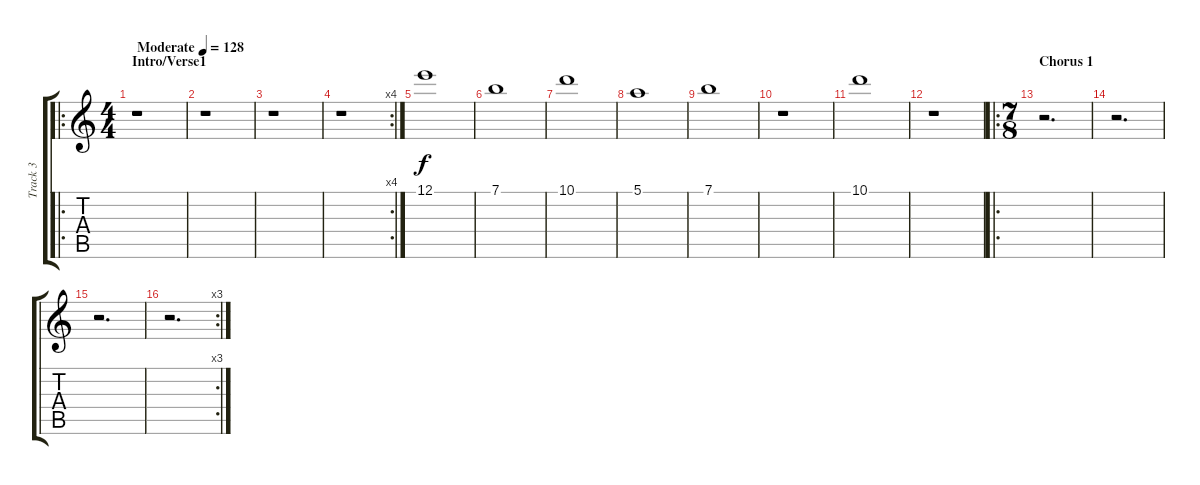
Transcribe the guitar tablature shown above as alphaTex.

\track ("Track 3" "Track 3") {instrument distortionguitar}
\staff {score tabs}
\tuning (E4 B3 G3 D3 A2 E2) {hide}
\ro
\ts (4 4)
\section ("" "Intro/Verse1")
\tempo (128 "Moderate")
\clef g2
\ks c
r.1{dy f instrument distortionguitar} |
r.1 |
r.1 |
\rc 4
r.1 |
12.1.1 |
7.1.1 |
10.1.1 |
5.1.1 |
7.1.1 |
r.1 |
10.1.1 |
r.1 |
\ro
\ts (7 8)
\section ("" "Chorus 1")
r.2{d} |
r.2{d} |
r.2{d} |
\rc 3
r.2{d}
